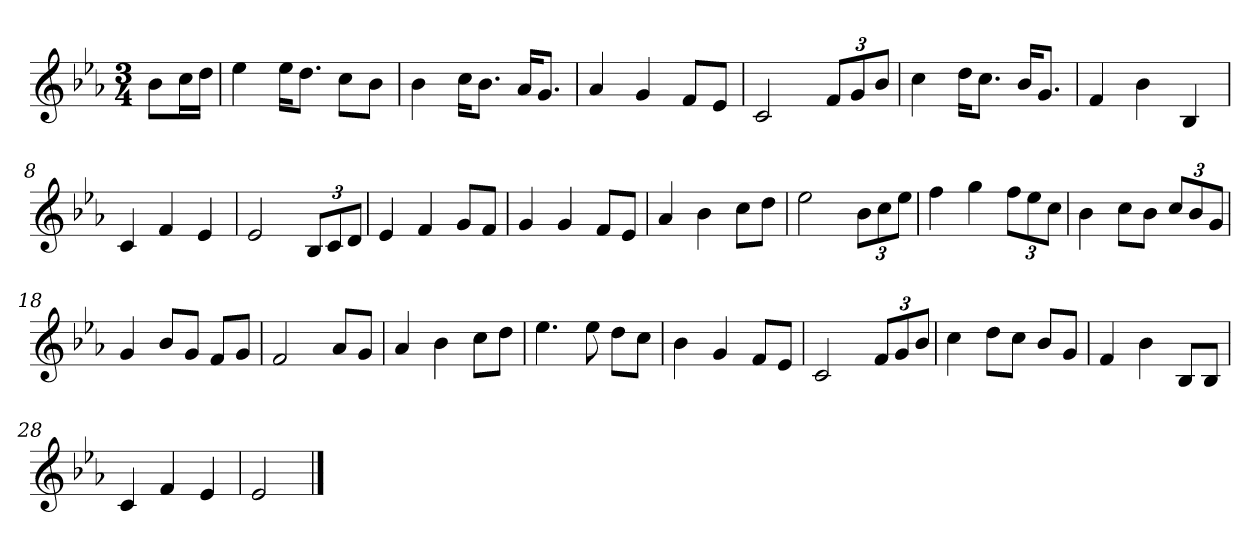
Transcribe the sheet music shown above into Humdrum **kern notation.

**kern
*part1
*staff1
*clefG2
*k[b-e-a-]
*E-:
*M3/4
=
8b-\L
16cc\L
16dd\JJ
=1
4ee-
16ee-\KL
8.dd\J
8cc\L
8b-\J
=2
4b-
16cc\KL
8.b-\J
16a-/KL
8.g/J
=3
4a-
4g
8f/L
8e-/J
=4
2c
12f/L
12g/
12b-/J
=6
4cc
16dd\KL
8.cc\J
16b-/KL
8.g/J
=7
4f
4b-
4B-
=8
4c
4f
4e-
=9
2e-
12B-/L
12c/
12d/J
=11
4e-
4f
8g/L
8f/J
=12
4g
4g
8f/L
8e-/J
=13
4a-
4b-
8cc\L
8dd\J
=14
2ee-
12b-\L
12cc\
12ee-\J
=16
4ff
4gg
12ff\L
12ee-\
12cc\J
=17
4b-
8cc\L
8b-\J
12cc/L
12b-/
12g/J
=18
4g
8b-/L
8g/J
8f/L
8g/J
=19
2f
8a-/L
8g/J
=21
4a-
4b-
8cc\L
8dd\J
=22
4.ee-
8ee-
8dd\L
8cc\J
=23
4b-
4g
8f/L
8e-/J
=24
2c
12f/L
12g/
12b-/J
=26
4cc
8dd\L
8cc\J
8b-/L
8g/J
=27
4f
4b-
8B-/L
8B-/J
=28
4c
4f
4e-
=29
2e-
==
*-
